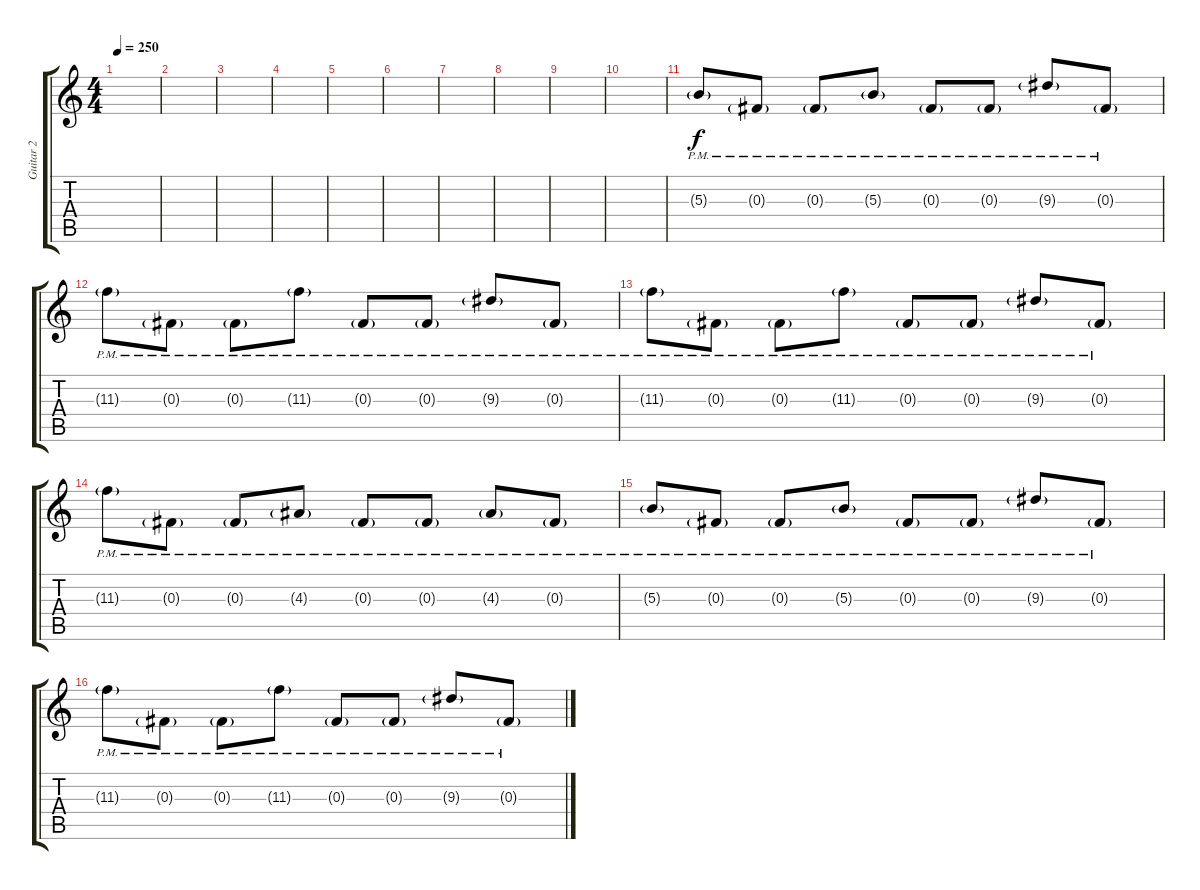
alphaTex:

\track ("Guitar 2" "Guitar 2") {instrument acousticguitarsteel}
\staff {score tabs}
\tuning (Eb4 Bb3 Gb3 Db3 Ab2 Eb2) {hide}
\ts (4 4)
\tempo 250
\clef g2
\ks c
|
|
|
|
|
|
|
|
|
|
5.3{g pm}.8 0.3{g pm}.8 0.3{g pm}.8 5.3{g pm}.8 0.3{g pm}.8 0.3{g pm}.8 9.3{g pm}.8 0.3{g pm}.8 |
11.3{g pm}.8 0.3{g pm}.8 0.3{g pm}.8 11.3{g pm}.8 0.3{g pm}.8 0.3{g pm}.8 9.3{g pm}.8 0.3{g pm}.8 |
11.3{g pm}.8 0.3{g pm}.8 0.3{g pm}.8 11.3{g pm}.8 0.3{g pm}.8 0.3{g pm}.8 9.3{g pm}.8 0.3{g pm}.8 |
11.3{g pm}.8 0.3{g pm}.8 0.3{g pm}.8 4.3{g pm}.8 0.3{g pm}.8 0.3{g pm}.8 4.3{g pm}.8 0.3{g pm}.8 |
5.3{g pm}.8 0.3{g pm}.8 0.3{g pm}.8 5.3{g pm}.8 0.3{g pm}.8 0.3{g pm}.8 9.3{g pm}.8 0.3{g pm}.8 |
11.3{g pm}.8 0.3{g pm}.8 0.3{g pm}.8 11.3{g pm}.8 0.3{g pm}.8 0.3{g pm}.8 9.3{g pm}.8 0.3{g pm}.8
